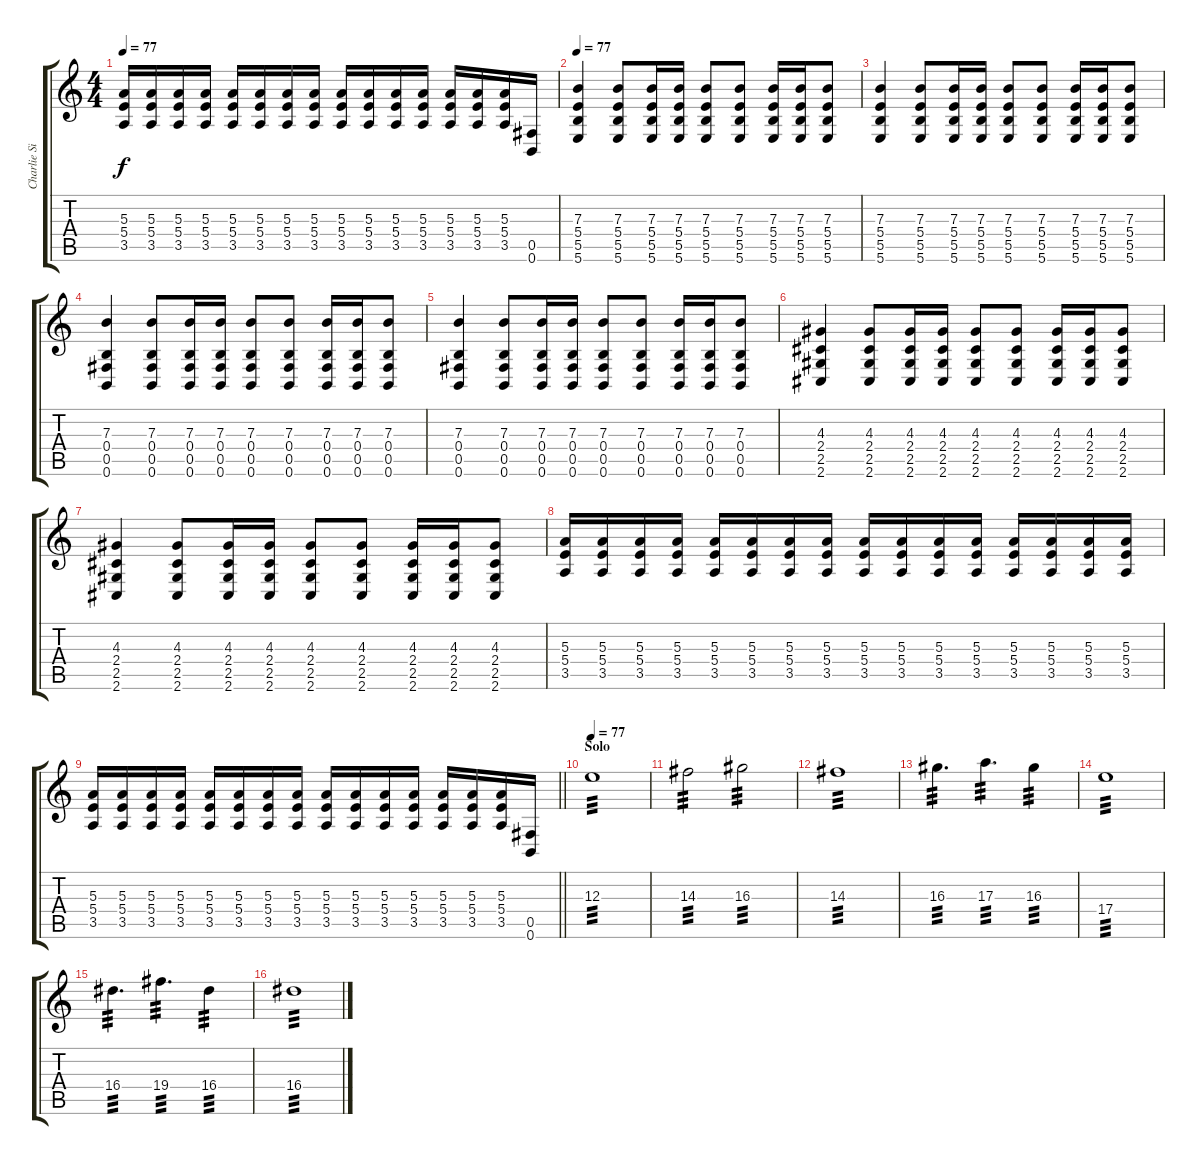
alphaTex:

\track ("Charlie Simpson" "Charlie Si") {instrument electricguitarjazz}
\staff {score tabs}
\tuning (Db4 Ab3 E3 B2 Gb2 B1) {hide}
\ts (4 4)
\tempo 77
\clef g2
\ks c
(5.3 5.4 3.5).16{dy f} (5.3 5.4 3.5).16 (5.3 5.4 3.5).16 (5.3 5.4 3.5).16 (5.3 5.4 3.5).16 (5.3 5.4 3.5).16 (5.3 5.4 3.5).16 (5.3 5.4 3.5).16 (5.3 5.4 3.5).16 (5.3 5.4 3.5).16 (5.3 5.4 3.5).16 (5.3 5.4 3.5).16 (5.3 5.4 3.5).16 (5.3 5.4 3.5).16 (5.3 5.4 3.5).16 (0.5 0.6).16 |
\tempo 77
(7.3 5.4 5.5 5.6).4 (7.3 5.4 5.5 5.6).8 (7.3 5.4 5.5 5.6).16 (7.3 5.4 5.5 5.6).16 (7.3 5.4 5.5 5.6).8 (7.3 5.4 5.5 5.6).8 (7.3 5.4 5.5 5.6).16 (7.3 5.4 5.5 5.6).16 (7.3 5.4 5.5 5.6).8 |
(7.3 5.4 5.5 5.6).4 (7.3 5.4 5.5 5.6).8 (7.3 5.4 5.5 5.6).16 (7.3 5.4 5.5 5.6).16 (7.3 5.4 5.5 5.6).8 (7.3 5.4 5.5 5.6).8 (7.3 5.4 5.5 5.6).16 (7.3 5.4 5.5 5.6).16 (7.3 5.4 5.5 5.6).8 |
(7.3 0.4 0.5 0.6).4 (7.3 0.4 0.5 0.6).8 (7.3 0.4 0.5 0.6).16 (7.3 0.4 0.5 0.6).16 (7.3 0.4 0.5 0.6).8 (7.3 0.4 0.5 0.6).8 (7.3 0.4 0.5 0.6).16 (7.3 0.4 0.5 0.6).16 (7.3 0.4 0.5 0.6).8 |
(7.3 0.4 0.5 0.6).4 (7.3 0.4 0.5 0.6).8 (7.3 0.4 0.5 0.6).16 (7.3 0.4 0.5 0.6).16 (7.3 0.4 0.5 0.6).8 (7.3 0.4 0.5 0.6).8 (7.3 0.4 0.5 0.6).16 (7.3 0.4 0.5 0.6).16 (7.3 0.4 0.5 0.6).8 |
(4.3 2.4 2.5 2.6).4 (4.3 2.4 2.5 2.6).8 (4.3 2.4 2.5 2.6).16 (4.3 2.4 2.5 2.6).16 (4.3 2.4 2.5 2.6).8 (4.3 2.4 2.5 2.6).8 (4.3 2.4 2.5 2.6).16 (4.3 2.4 2.5 2.6).16 (4.3 2.4 2.5 2.6).8 |
(4.3 2.4 2.5 2.6).4 (4.3 2.4 2.5 2.6).8 (4.3 2.4 2.5 2.6).16 (4.3 2.4 2.5 2.6).16 (4.3 2.4 2.5 2.6).8 (4.3 2.4 2.5 2.6).8 (4.3 2.4 2.5 2.6).16 (4.3 2.4 2.5 2.6).16 (4.3 2.4 2.5 2.6).8 |
(5.3 5.4 3.5).16 (5.3 5.4 3.5).16 (5.3 5.4 3.5).16 (5.3 5.4 3.5).16 (5.3 5.4 3.5).16 (5.3 5.4 3.5).16 (5.3 5.4 3.5).16 (5.3 5.4 3.5).16 (5.3 5.4 3.5).16 (5.3 5.4 3.5).16 (5.3 5.4 3.5).16 (5.3 5.4 3.5).16 (5.3 5.4 3.5).16 (5.3 5.4 3.5).16 (5.3 5.4 3.5).16 (5.3 5.4 3.5).16 |
\barLineRight lightlight
(5.3 5.4 3.5).16 (5.3 5.4 3.5).16 (5.3 5.4 3.5).16 (5.3 5.4 3.5).16 (5.3 5.4 3.5).16 (5.3 5.4 3.5).16 (5.3 5.4 3.5).16 (5.3 5.4 3.5).16 (5.3 5.4 3.5).16 (5.3 5.4 3.5).16 (5.3 5.4 3.5).16 (5.3 5.4 3.5).16 (5.3 5.4 3.5).16 (5.3 5.4 3.5).16 (5.3 5.4 3.5).16 (0.5 0.6).16 |
\section ("" "Solo")
\tempo 77
12.3.1{tp 3 volume 16 instrument overdrivenguitar} |
14.3.2{tp 3} 16.3.2{tp 3} |
14.3.1{tp 3} |
16.3.4{d tp 3} 17.3.4{d tp 3} 16.3.4{tp 3} |
17.4.1{tp 3} |
16.4.4{d tp 3} 19.4.4{d tp 3} 16.4.4{tp 3} |
16.4.1{tp 3}
